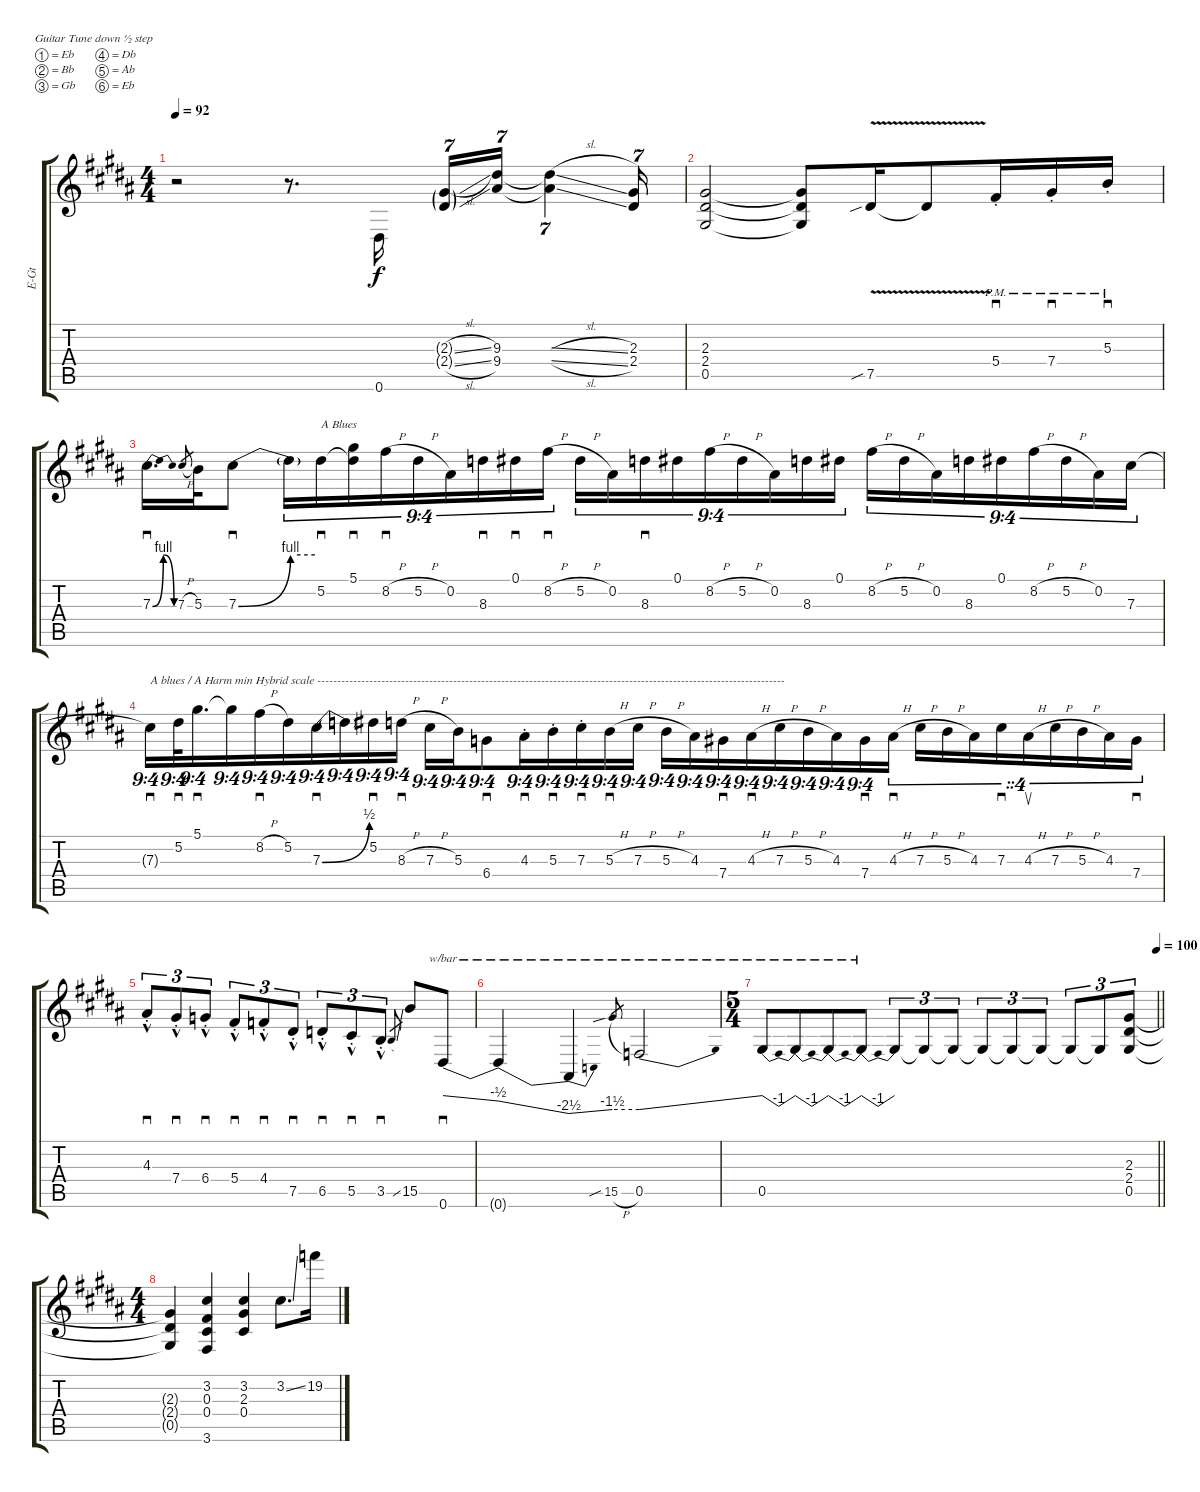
\bracketExtendMode groupsimilarinstruments
\otherSystemsTrackNameOrientation horizontal
\track ("Eddie" "E-Gt") {instrument overdrivenguitar}
\staff {score tabs}
\tuning (Eb4 Bb3 Gb3 Db3 Ab2 Eb2)
\ts (4 4)
\tempo 92
\clef g2
\ks b
r.2{dy f instrument overdrivenguitar beam Down} r.8{d beam Down} 0.6{acc forcenatural}.16{beam Up} (2.4{sl g acc forcenatural} 2.3{sl g acc forcenatural}).16{tu (7 4) beam Up} (9.4{acc forcenatural} 9.3{acc forcenatural}).16{tu (7 4) beam Up} (9.4{sl t acc forcenatural} 9.3{sl t acc forcenatural}).4{tu (7 4) beam Down} (2.4{acc forcenatural} 2.3{acc forcenatural}).16{tu (7 4) beam Up} |
(2.3{acc forcenatural} 2.4{acc forcenatural} 0.5{acc forcenatural}).2{beam Up} (2.3{t acc forcenatural} 2.4{t acc forcenatural} 0.5{t acc forcenatural}).8{beam Up} 7.5{v sib acc forcenatural}.16{beam Up} 7.5{v t acc forcenatural}.8{beam Up beam merge} 5.4{pm st acc forcenatural}.16{sd beam Up beam merge} 7.4{pm st acc forcenatural}.16{sd beam Up beam merge} 5.3{pm st acc forcenatural}.16{sd beam Up} |
7.3{be (bendrelease 0 0 30.599999999999998 4 40.8 4 59.4 0) acc forcenatural}.16{d sd beam Down} 7.3{h acc forcenatural}.8{gr beam Up} 5.3{acc forcenatural}.32{beam Down} 7.3{be (bend 0 0 60 4) acc forcenatural}.8{sd beam Down} 7.3{be (hold 0 4 60 4) t}.16{tu (9 4) beam Down} 5.2{acc forcenatural}.16{sd tu (9 4) txt "A Blues" beam Down} (5.1{acc forcenatural} 5.2{t acc forcenatural}).16{sd tu (9 4) beam Down} 8.2{h acc forcenatural}.16{sd tu (9 4) beam Down} 5.2{h acc forcenatural}.16{tu (9 4) beam Down} 0.2{acc forcenatural}.16{tu (9 4) beam Down} 8.3{acc b}.16{sd tu (9 4) beam Down} 0.1{acc forcenatural}.16{sd tu (9 4) beam Down} 8.2{h acc forcenatural}.16{sd tu (9 4) beam Down} 5.2{h acc forcenatural}.16{tu (9 4) beam Down} 0.2{acc forcenatural}.16{tu (9 4) beam Down} 8.3{acc b}.16{sd tu (9 4) beam Down} 0.1{acc forcenatural}.16{tu (9 4) beam Down} 8.2{h acc forcenatural}.16{tu (9 4) beam Down} 5.2{h acc forcenatural}.16{tu (9 4) beam Down} 0.2{acc forcenatural}.16{tu (9 4) beam Down} 8.3{acc b}.16{tu (9 4) beam Down} 0.1{acc forcenatural}.16{tu (9 4) beam Down} 8.2{h acc forcenatural}.16{tu (9 4) beam Down} 5.2{h acc forcenatural}.16{tu (9 4) beam Down} 0.2{acc forcenatural}.16{tu (9 4) beam Down} 8.3{acc b}.16{tu (9 4) beam Down} 0.1{acc forcenatural}.16{tu (9 4) beam Down} 8.2{h acc forcenatural}.16{tu (9 4) beam Down beam merge} 5.2{h acc forcenatural}.16{tu (9 4) beam Down beam merge} 0.2{acc forcenatural}.16{tu (9 4) beam Down beam merge} 7.3{acc forcenatural}.16{tu (9 4) beam Down} |
7.3{t acc forcenatural}.16{sd tu (9 4) txt "A blues / A Harm min Hybrid scale ---------------------------------------------------------------------------------------------------------------------" beam Down beam merge} 5.2{acc forcenatural}.32{sd tu (9 4) beam Down beam merge} 5.1{acc forcenatural}.16{d sd tu (9 4) beam Down beam merge} 5.1{t acc forcenatural}.16{tu (9 4) beam Down} 8.2{h acc forcenatural}.16{sd tu (9 4) beam Down beam merge} 5.2{acc forcenatural}.16{tu (9 4) beam Down beam merge} 7.3{be (bend 0 0 59.4 2) acc forcenatural}.16{sd tu (9 4) beam Down} 7.3{t}.16{tu (9 4) beam Down} 5.2{acc forcenatural}.16{sd tu (9 4) beam Down beam merge} 8.3{h acc b}.16{sd tu (9 4) beam Down beam split} 7.3{h acc forcenatural}.16{tu (9 4) beam Down} 5.3{acc forcenatural}.16{tu (9 4) beam Down beam merge} 6.4{acc b}.8{sd tu (9 4) beam Down} 4.3{st acc forcenatural}.16{sd tu (9 4) beam Down} 5.3{st acc forcenatural}.16{sd tu (9 4) beam Down} 7.3{st acc forcenatural}.16{sd tu (9 4) beam Down beam merge} 5.3{h acc forcenatural}.16{sd tu (9 4) beam Down beam merge} 7.3{h acc forcenatural}.16{tu (9 4) beam Down beam split} 5.3{h acc forcenatural}.16{tu (9 4) beam Down beam merge} 4.3{acc forcenatural}.16{tu (9 4) beam Down} 7.4{acc forcenatural}.16{sd tu (9 4) beam Down beam merge} 4.3{h acc forcenatural}.16{sd tu (9 4) beam Down beam merge} 7.3{h acc forcenatural}.16{tu (9 4) beam Down beam merge} 5.3{h acc forcenatural}.16{tu (9 4) beam Down beam merge} 4.3{acc forcenatural}.16{tu (9 4) beam Down beam merge} 7.4{acc forcenatural}.16{sd tu (9 4) beam Down beam merge} 4.3{h acc forcenatural}.16{sd tu (10 4) beam Down beam split} 7.3{h acc forcenatural}.16{tu (10 4) beam Down beam merge} 5.3{h acc forcenatural}.16{tu (10 4) beam Down beam merge} 4.3{acc forcenatural}.16{tu (10 4) beam Down beam merge} 7.3{acc forcenatural}.16{sd tu (10 4) beam Down beam merge} 4.3{h acc forcenatural}.16{su tu (10 4) beam Down} 7.3{h acc forcenatural}.16{tu (10 4) beam Down beam merge} 5.3{h acc forcenatural}.16{tu (10 4) beam Down beam merge} 4.3{acc forcenatural}.16{tu (10 4) beam Down beam merge} 7.4{acc forcenatural}.16{sd tu (10 4) beam Down} |
4.3{hac st acc forcenatural}.8{sd tu (3 2) beam Up} 7.4{hac st acc forcenatural}.8{sd tu (3 2) beam Up} 6.4{hac st acc b}.8{sd tu (3 2) beam Up} 5.4{hac st acc forcenatural}.8{sd tu (3 2) beam Up} 4.4{hac st acc b}.8{sd tu (3 2) beam Up beam merge} 7.5{hac st acc forcenatural}.8{sd tu (3 2) beam Up beam split} 6.5{hac st acc b}.8{sd tu (3 2) beam Up} 5.5{hac st acc forcenatural}.8{sd tu (3 2) beam Up beam merge} 3.5{hac st acc forcenatural}.8{sd tu (3 2) beam Up} 3.5{ss t acc forcenatural}.8{tu (3 2) gr beam Up} 15.5{acc forcenatural}.8{beam Up} 0.6{acc forcenatural}.8{sd tbe (dive default 0 0 59.4 -2) beam Up} |
0.6{t acc forcenatural}.4{tbe (dive default 0 -2 59.4 -10) beam Up} 0.6{t acc forcenatural}.4{tbe (dive default 0 -10 43.8 -6) beam Up} 15.5{sib h acc forcenatural}.8{tbe (hold default 0 -6 60 -6) gr beam Up} 0.5{acc forcenatural}.2{tbe (dive default 0 -6 59.4 0) beam Up} |
\ts (5 4)
\beaming (8 6 4)
\tempo (100 1)
\barLineRight lightlight
0.5{acc forcenatural}.8{tbe (dip default 0 0 22.2 -4 24 -4 29.4 0) beam Up} 0.5{t acc forcenatural}.8{tbe (dip default 0 0 22.2 -4 24 -4 29.4 0) beam Up} 0.5{t acc forcenatural}.8{tbe (dip default 0 0 22.2 -4 24 -4 29.4 0) beam Up} 0.5{t acc forcenatural}.8{tbe (dip default 0 0 22.2 -4 24 -4 29.4 0) beam Up} 0.5{t acc forcenatural}.8{tu (3 2) beam Up} 0.5{t acc forcenatural}.8{tu (3 2) beam Up} 0.5{t acc forcenatural}.8{tu (3 2) beam Up} 0.5{t acc forcenatural}.8{tu (3 2) beam Up} 0.5{t acc forcenatural}.8{tu (3 2) beam Up} 0.5{t acc forcenatural}.8{tu (3 2) beam Up} 0.5{t acc forcenatural}.8{tu (3 2) beam Up} 0.5{t acc forcenatural}.8{tu (3 2) beam Up} (2.3{acc forcenatural} 2.4{acc forcenatural} 0.5{acc forcenatural}).8{tu (3 2) beam Up} |
\ts (4 4)
\beaming (8 2 2 2 2)
(2.3{t acc forcenatural} 2.4{t acc forcenatural} 0.5{t acc forcenatural}).4{beam Up} (3.2{acc forcenatural} 0.3{acc forcenatural} 0.4{acc forcenatural} 3.6{acc forcenatural}).4{beam Up} (3.2{acc forcenatural} 2.3{acc forcenatural} 0.4{acc forcenatural}).4{beam Up} 3.2{ss acc forcenatural}.8{d beam Down} 19.2{acc b}.16{beam Down}
